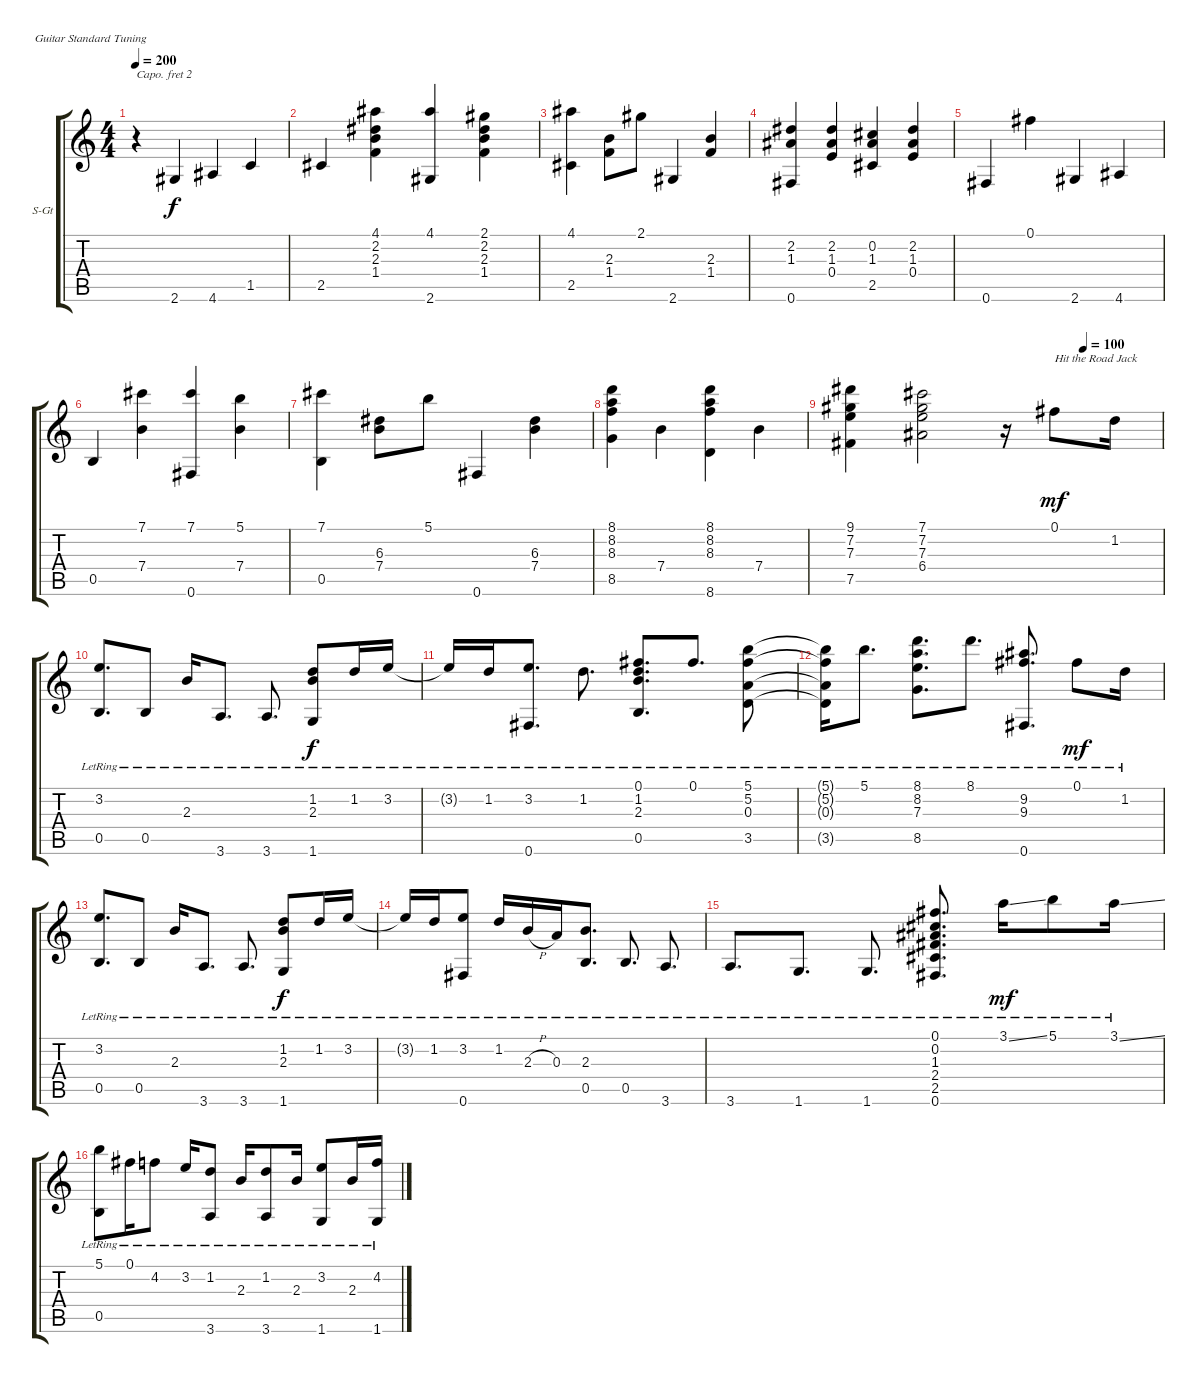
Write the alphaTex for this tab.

\defaultSystemsLayout 4
\bracketExtendMode groupsimilarinstruments
\firstSystemTrackNameOrientation horizontal
\otherSystemsTrackNameOrientation horizontal
\track ("Steel Guitar" "S-Gt") {instrument acousticguitarsteel}
\staff {score tabs}
\capo 2
\tuning (E4 B3 G3 D3 A2 E2)
\ts (4 4)
\tempo 200
\clef g2
\ks c
r.4{dy f} 2.6.4 4.6.4 1.5.4 |
2.5.4 (4.1 2.2 2.3 1.4).4 (4.1 2.6).4 (2.1 2.2 2.3 1.4).4 |
(4.1 2.5).4 (2.3 1.4).8 2.1.8 2.6.4 (2.3 1.4).4 |
(2.2 1.3 0.6).4 (2.2 1.3 0.4).4 (0.2 1.3 2.5).4 (2.2 1.3 0.4).4 |
0.6.4 0.1.4 2.6.4 4.6.4 |
0.5.4 (7.1 7.4).4 (7.1 0.6).4 (5.1 7.4).4 |
(7.1 0.5).4 (6.3 7.4).8 5.1.8 0.6.4 (6.3 7.4).4 |
(8.1 8.2 8.3 8.5).4 7.4.4 (8.1 8.2 8.3 8.6).4 7.4.4 |
\tempo (100 0.75)
(9.1 7.2 7.3 7.5).4 (7.1 7.2 7.3 6.4).2 r.16 0.1.8{txt "Hit the Road Jack" dy mf} 1.2.16 |
(0.5{lr} 3.2{lr}).8{d} 0.5{lr}.8 2.3{lr}.16 3.6{lr}.8{d} 3.6{lr}.8{d} (1.6{lr} 2.3{lr} 1.2{lr}).8{dy f} 1.2{lr}.16 3.2{lr}.16 |
3.2{lr t}.16 1.2{lr}.16 (3.2{lr} 0.6).8{d} 1.2{lr}.8{d} (0.5{lr} 2.3{lr} 1.2{lr} 0.1{lr}).8{d} 0.1{lr}.8{d} (3.5{lr} 0.3{lr} 5.2{lr} 5.1{lr}).8 |
(3.5{lr t} 0.3{lr t} 5.2{lr t} 5.1{lr t}).16 5.1{lr}.8{d} (8.1{lr} 8.2{lr} 7.3{lr} 8.5{lr}).8{d} 8.1{lr}.8{d} (9.2{lr} 9.3{lr} 0.6{lr}).8{d} 0.1{lr}.8{dy mf} 1.2{lr}.16 |
(0.5{lr} 3.2{lr}).8{d} 0.5{lr}.8 2.3{lr}.16 3.6{lr}.8{d} 3.6{lr}.8{d} (1.6{lr} 2.3{lr} 1.2{lr}).8{dy f} 1.2{lr}.16 3.2{lr}.16 |
3.2{lr t}.16 1.2{lr}.16 (3.2{lr} 0.6{lr}).8 1.2{lr}.16 2.3{h lr}.16 0.3{lr}.16 (2.3{lr} 0.5{lr}).8{d} 0.5{lr}.8{d} 3.6{lr}.8{d} |
3.6{lr}.8{d} 1.6{lr}.8{d} 1.6{lr}.8{d} (0.6{lr} 2.5{lr} 2.4{lr} 1.3{lr} 0.2{lr} 0.1{lr}).8{d} 3.1{ss lr}.16{dy mf} 5.1{lr}.8 3.1{ss lr}.16 |
(5.1{lr} 0.5{lr}).8 0.1{lr}.16 4.2{lr}.8 3.2{lr}.16 (1.2{lr} 3.6{lr}).8 2.3{lr}.16 (3.6{lr} 1.2{lr}).8 2.3{lr}.16 (3.2{lr} 1.6{lr}).8 2.3{lr}.16 (4.2{lr} 1.6{lr}).16
